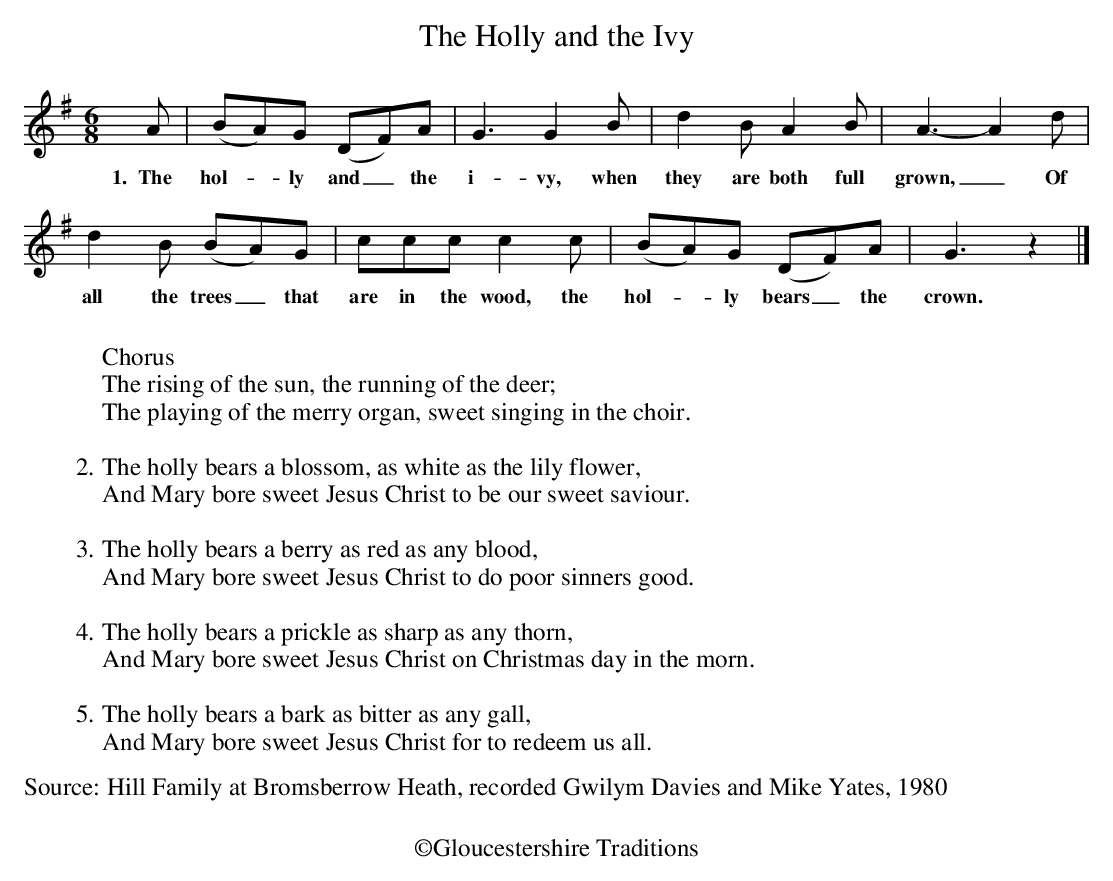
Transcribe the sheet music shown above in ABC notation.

X:1
T:Holly and the Ivy, The
M:6/8
L:1/8
K:G
A| (BA)G (DF)A | G3 G2B | d2B A2B | A3-A2 d |
w:1.~~The hol-*ly  and_ the i-vy, when they are both full grown,_ Of
d2 B (BA)G | ccc c2c | (BA)G (DF)A | G3z2|]
w:all the trees_ that are in  the wood, the hol-*ly bears_ the crown.
W:
W:Chorus
W:The rising of the sun, the running of the deer;
W:The playing of the merry organ, sweet singing in the choir.
W:
W:2.The holly bears a blossom, as white as the lily flower,
W:And Mary bore sweet Jesus Christ to be our sweet saviour.
W:
W:3.The holly bears a berry as red as any blood,
W:And Mary bore sweet Jesus Christ to do poor sinners good.
W:
W:4.The holly bears a prickle as sharp as any thorn,
W:And Mary bore sweet Jesus Christ on Christmas day in the morn.
W:
W:5.The holly bears a bark as bitter as any gall,
W:And Mary bore sweet Jesus Christ for to redeem us all.
